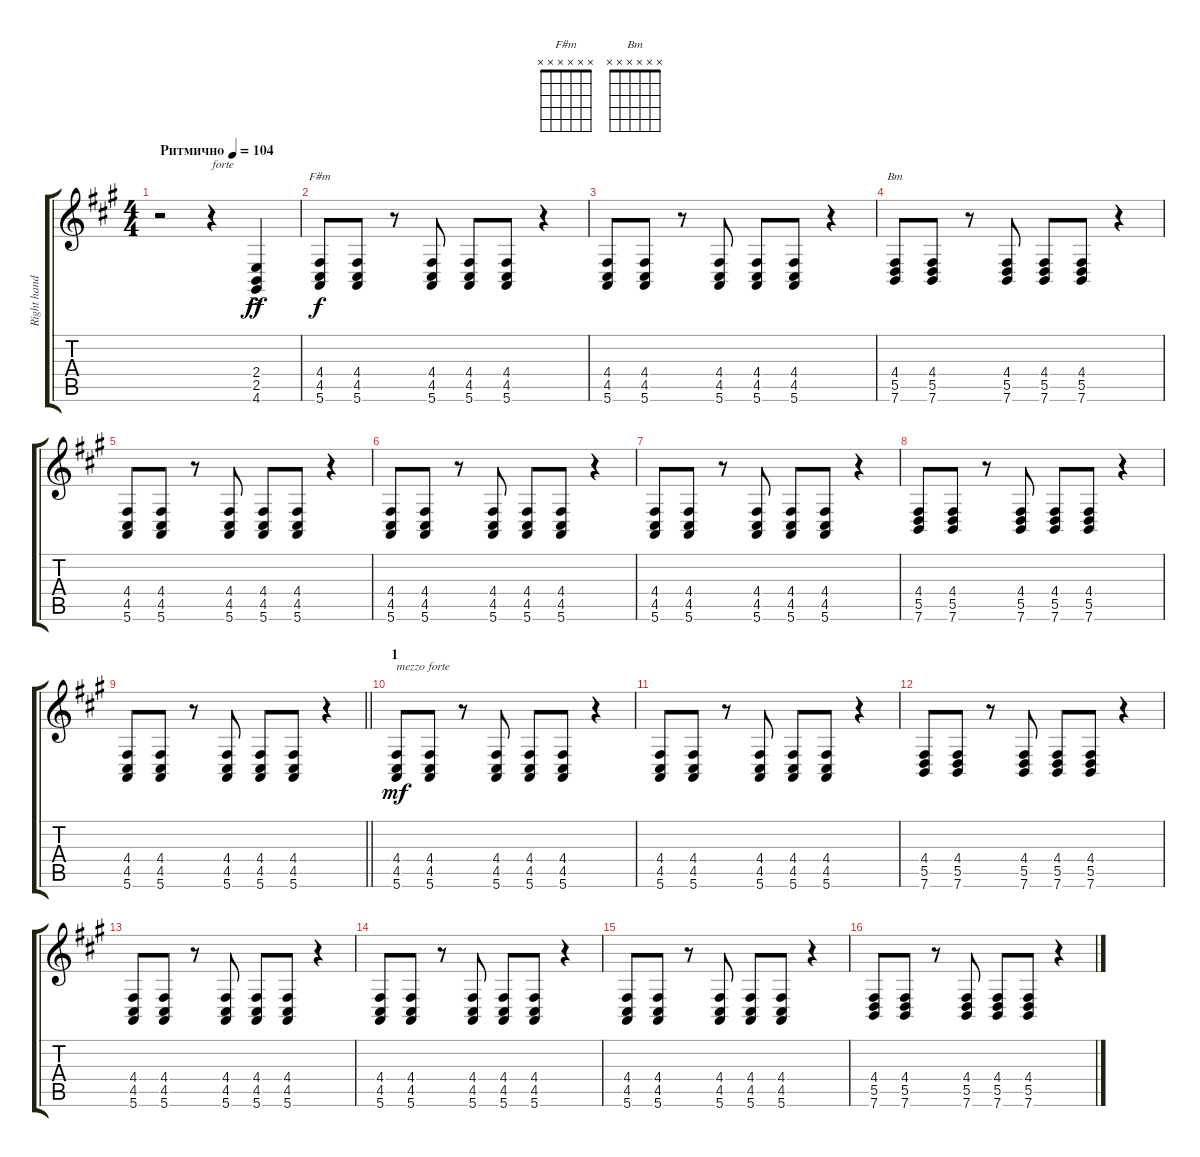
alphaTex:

\track ("Right hand" "Right hand") {instrument brightacousticpiano}
\staff {score tabs}
\tuning (E4 B3 G3 D3 A2 E2) {hide}
\chord ("F#m" x x x x x x)
\chord ("Bm" x x x x x x)
\ts (4 4)
\tempo (104 "Ритмично")
\clef g2
\ks a
r.2{dy ff instrument brightacousticpiano} r.4{txt "forte"} (2.4{ac} 2.5{ac} 4.6{ac}).4 |
(4.4 4.5 5.6).8{ch "F#m" dy f} (4.4 4.5 5.6).8 r.8 (4.4 4.5 5.6).8 (4.4 4.5 5.6).8 (4.4 4.5 5.6).8 r.4 |
(4.4 4.5 5.6).8 (4.4 4.5 5.6).8 r.8 (4.4 4.5 5.6).8 (4.4 4.5 5.6).8 (4.4 4.5 5.6).8 r.4 |
(4.4 5.5 7.6).8{ch "Bm"} (4.4 5.5 7.6).8 r.8 (4.4 5.5 7.6).8 (4.4 5.5 7.6).8 (4.4 5.5 7.6).8 r.4 |
(4.4 4.5 5.6).8 (4.4 4.5 5.6).8 r.8 (4.4 4.5 5.6).8 (4.4 4.5 5.6).8 (4.4 4.5 5.6).8 r.4 |
(4.4 4.5 5.6).8 (4.4 4.5 5.6).8 r.8 (4.4 4.5 5.6).8 (4.4 4.5 5.6).8 (4.4 4.5 5.6).8 r.4 |
(4.4 4.5 5.6).8 (4.4 4.5 5.6).8 r.8 (4.4 4.5 5.6).8 (4.4 4.5 5.6).8 (4.4 4.5 5.6).8 r.4 |
(4.4 5.5 7.6).8 (4.4 5.5 7.6).8 r.8 (4.4 5.5 7.6).8 (4.4 5.5 7.6).8 (4.4 5.5 7.6).8 r.4 |
\barLineRight lightlight
(4.4 4.5 5.6).8 (4.4 4.5 5.6).8 r.8 (4.4 4.5 5.6).8 (4.4 4.5 5.6).8 (4.4 4.5 5.6).8 r.4 |
\section ("" "1")
(4.4 4.5 5.6).8{txt "mezzo forte" dy mf} (4.4 4.5 5.6).8 r.8 (4.4 4.5 5.6).8 (4.4 4.5 5.6).8 (4.4 4.5 5.6).8 r.4 |
(4.4 4.5 5.6).8 (4.4 4.5 5.6).8 r.8 (4.4 4.5 5.6).8 (4.4 4.5 5.6).8 (4.4 4.5 5.6).8 r.4 |
(4.4 5.5 7.6).8 (4.4 5.5 7.6).8 r.8 (4.4 5.5 7.6).8 (4.4 5.5 7.6).8 (4.4 5.5 7.6).8 r.4 |
(4.4 4.5 5.6).8 (4.4 4.5 5.6).8 r.8 (4.4 4.5 5.6).8 (4.4 4.5 5.6).8 (4.4 4.5 5.6).8 r.4 |
(4.4 4.5 5.6).8 (4.4 4.5 5.6).8 r.8 (4.4 4.5 5.6).8 (4.4 4.5 5.6).8 (4.4 4.5 5.6).8 r.4 |
(4.4 4.5 5.6).8 (4.4 4.5 5.6).8 r.8 (4.4 4.5 5.6).8 (4.4 4.5 5.6).8 (4.4 4.5 5.6).8 r.4 |
(4.4 5.5 7.6).8 (4.4 5.5 7.6).8 r.8 (4.4 5.5 7.6).8 (4.4 5.5 7.6).8 (4.4 5.5 7.6).8 r.4
